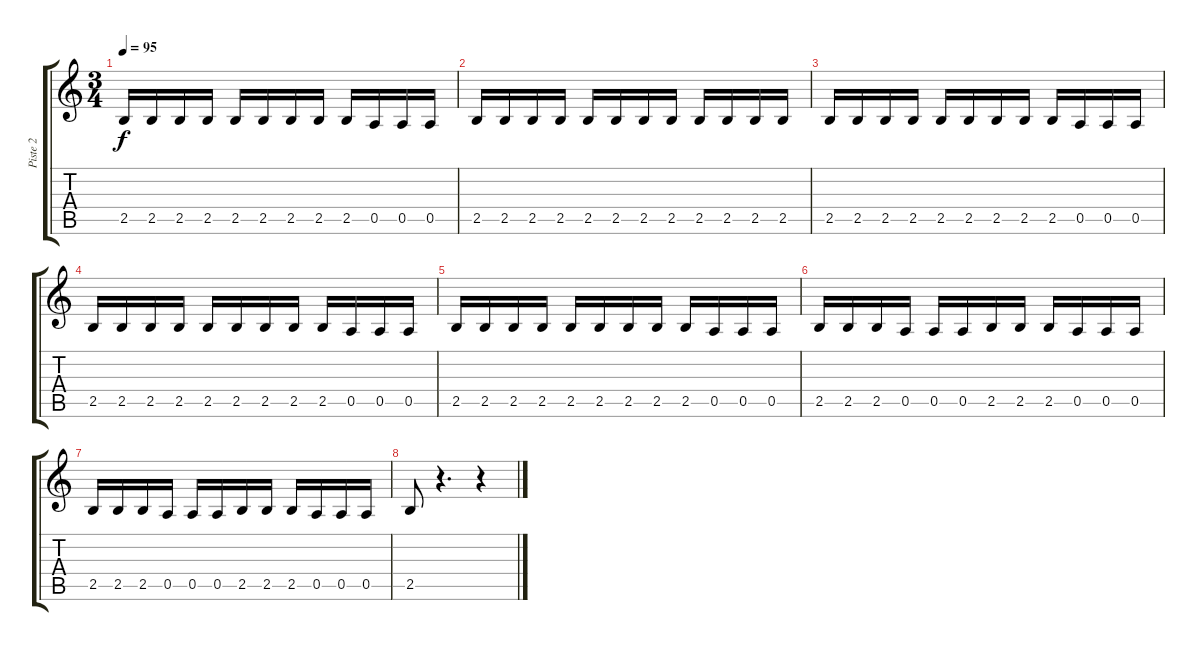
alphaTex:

\track ("Piste 2" "Piste 2") {instrument electricbassfinger}
\staff {score tabs}
\tuning (E4 B3 G3 D3 A2 E2) {hide}
\ts (3 4)
\tempo 95
\clef g2
\ks c
2.5.16{dy f} 2.5.16 2.5.16 2.5.16 2.5.16 2.5.16 2.5.16 2.5.16 2.5.16 0.5.16 0.5.16 0.5.16 |
2.5.16 2.5.16 2.5.16 2.5.16 2.5.16 2.5.16 2.5.16 2.5.16 2.5.16 2.5.16 2.5.16 2.5.16 |
2.5.16 2.5.16 2.5.16 2.5.16 2.5.16 2.5.16 2.5.16 2.5.16 2.5.16 0.5.16 0.5.16 0.5.16 |
2.5.16 2.5.16 2.5.16 2.5.16 2.5.16 2.5.16 2.5.16 2.5.16 2.5.16 0.5.16 0.5.16 0.5.16 |
2.5.16 2.5.16 2.5.16 2.5.16 2.5.16 2.5.16 2.5.16 2.5.16 2.5.16 0.5.16 0.5.16 0.5.16 |
2.5.16 2.5.16 2.5.16 0.5.16 0.5.16 0.5.16 2.5.16 2.5.16 2.5.16 0.5.16 0.5.16 0.5.16 |
2.5.16 2.5.16 2.5.16 0.5.16 0.5.16 0.5.16 2.5.16 2.5.16 2.5.16 0.5.16 0.5.16 0.5.16 |
2.5.8 r.4{d} r.4
